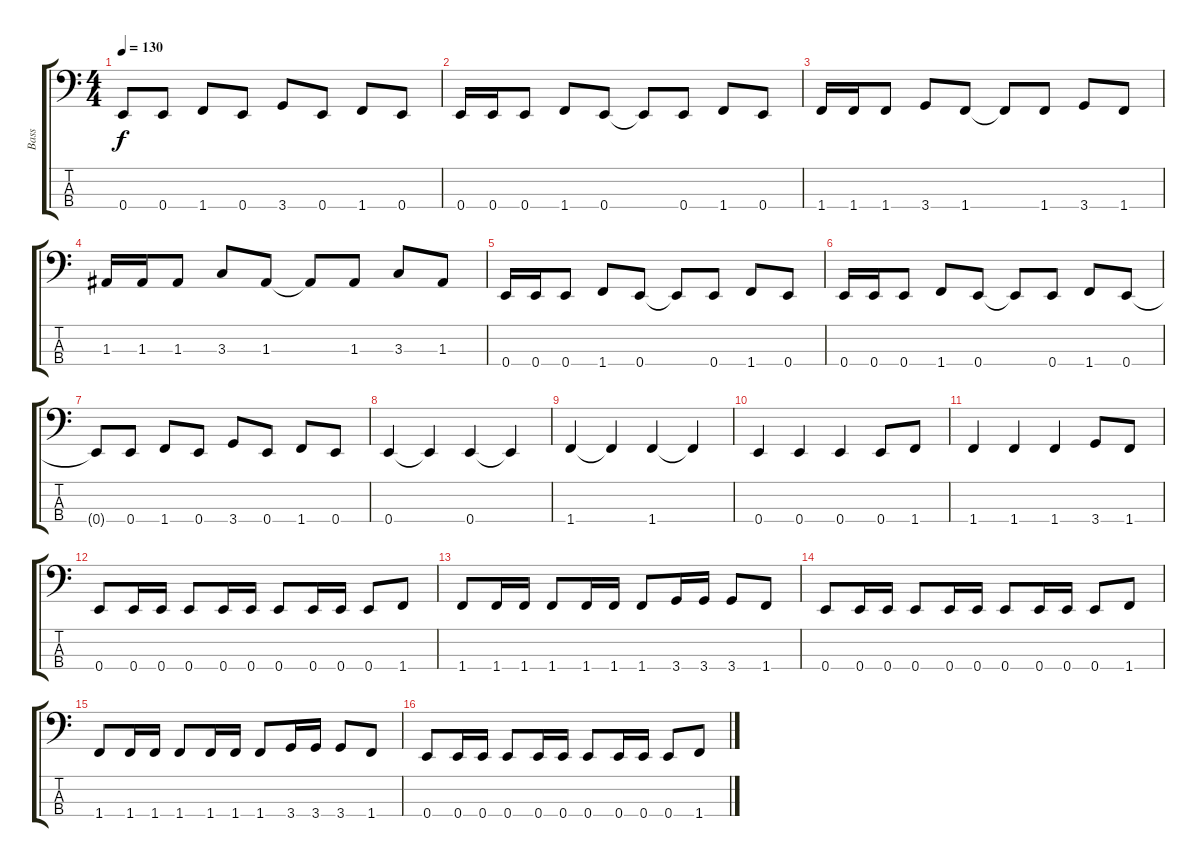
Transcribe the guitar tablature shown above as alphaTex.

\track ("Bass" "Bass") {instrument electricbasspick}
\staff {score tabs}
\tuning (G2 D2 A1 E1) {hide}
\ts (4 4)
\tempo 130
\clef f4
\ks c
0.4{t}.8{dy f} 0.4.8 1.4.8 0.4.8 3.4.8 0.4.8 1.4.8 0.4.8 |
0.4.16 0.4.16 0.4.8 1.4.8 0.4.8 0.4{t}.8 0.4.8 1.4.8 0.4.8 |
1.4.16 1.4.16 1.4.8 3.4.8 1.4.8 1.4{t}.8 1.4.8 3.4.8 1.4.8 |
1.3.16 1.3.16 1.3.8 3.3.8 1.3.8 1.3{t}.8 1.3.8 3.3.8 1.3.8 |
0.4.16 0.4.16 0.4.8 1.4.8 0.4.8 0.4{t}.8 0.4.8 1.4.8 0.4.8 |
0.4.16 0.4.16 0.4.8 1.4.8 0.4.8 0.4{t}.8 0.4.8 1.4.8 0.4.8 |
0.4{t}.8 0.4.8 1.4.8 0.4.8 3.4.8 0.4.8 1.4.8 0.4.8 |
0.4.4 0.4{t}.4 0.4.4 0.4{t}.4 |
1.4.4 1.4{t}.4 1.4.4 1.4{t}.4 |
0.4.4 0.4.4 0.4.4 0.4.8 1.4.8 |
1.4.4 1.4.4 1.4.4 3.4.8 1.4.8 |
0.4.8 0.4.16 0.4.16 0.4.8 0.4.16 0.4.16 0.4.8 0.4.16 0.4.16 0.4.8 1.4.8 |
1.4.8 1.4.16 1.4.16 1.4.8 1.4.16 1.4.16 1.4.8 3.4.16 3.4.16 3.4.8 1.4.8 |
0.4.8 0.4.16 0.4.16 0.4.8 0.4.16 0.4.16 0.4.8 0.4.16 0.4.16 0.4.8 1.4.8 |
1.4.8 1.4.16 1.4.16 1.4.8 1.4.16 1.4.16 1.4.8 3.4.16 3.4.16 3.4.8 1.4.8 |
0.4.8 0.4.16 0.4.16 0.4.8 0.4.16 0.4.16 0.4.8 0.4.16 0.4.16 0.4.8 1.4.8
